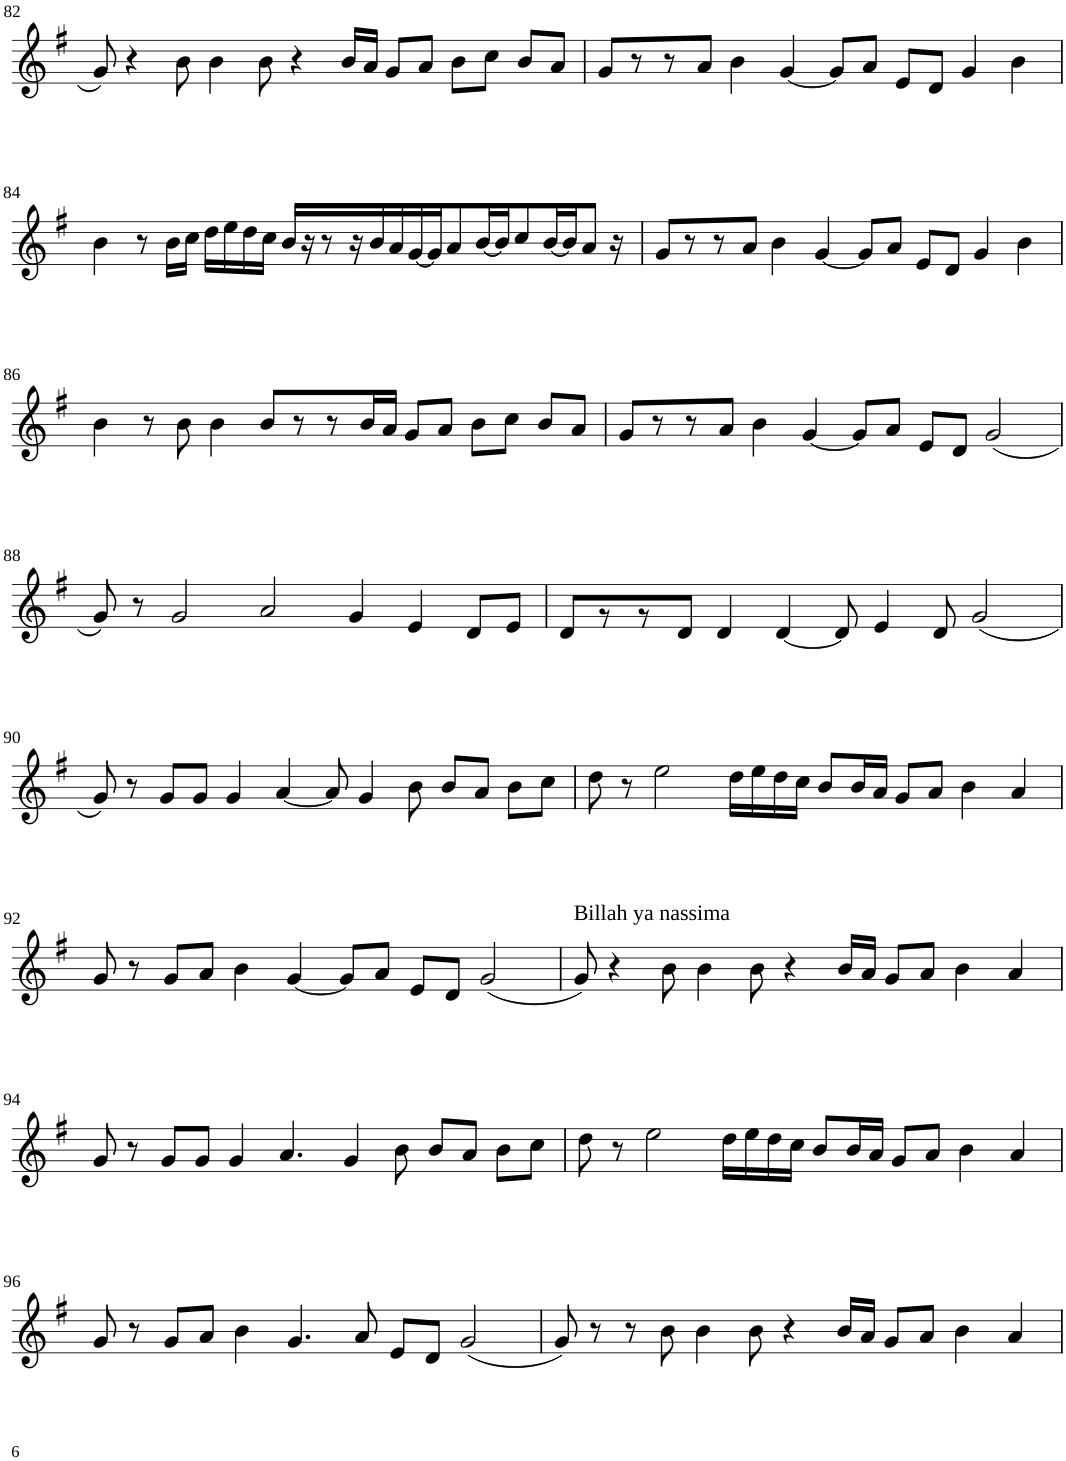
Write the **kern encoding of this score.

**kern
*part1
*staff1
*I"Violin
!!LO:PB:g=z
*clefG2
*k[f#]
*G:
*M8/4
=82
8g/
4r
8b\
4b\
8b\
4r
16b/LL
16a/JJ
8g/L
8a/J
8b\L
8cc\J
8b/L
8a/J
=83
8g/L
8r
8r
8a/J
4b\
[4g/
8g/L]
8a/J
8e/L
8d/J
4g/
4b\
!!LO:LB:g=z
=84
4b\
8r
16b\LL
16cc\JJ
16dd\LL
16ee\
16dd\
16cc\JJ
16b/LL
16r
8r
16r
16b/
16a/
[16g/
16g/J]
8a/
[16b/L
16b/J]
8cc/
[16b/L
16b/J]
8a/J
16r
=85
8g/L
8r
8r
8a/J
4b\
[4g/
8g/L]
8a/J
8e/L
8d/J
4g/
4b\
!!LO:LB:g=z
=86
4b\
8r
8b\
4b\
8b/L
8r
8r
16b/L
16a/JJ
8g/L
8a/J
8b\L
8cc\J
8b/L
8a/J
=87
8g/L
8r
8r
8a/J
4b\
[4g/
8g/L]
8a/J
8e/L
8d/J
(2g/
!!LO:LB:g=z
=88
8g/)
8r
2g/
2a/
4g/
4e/
8d/L
8e/J
=89
8d/L
8r
8r
8d/J
4d/
[4d/
8d/]
4e/
8d/
(2g/
!!LO:LB:g=z
=90
8g/)
8r
8g/L
8g/J
4g/
[4a/
8a/]
4g/
8b\
8b/L
8a/J
8b\L
8cc\J
=91
8dd\
8r
2ee\
16dd\LL
16ee\
16dd\
16cc\JJ
8b/L
16b/L
16a/JJ
8g/L
8a/J
4b\
4a/
!!LO:LB:g=z
=92
8g/
8r
8g/L
8a/J
4b\
[4g/
8g/L]
8a/J
8e/L
8d/J
(2g/
=93
!LO:TX:a:t=Billah ya nassima
8g/)
4r
8b\
4b\
8b\
4r
16b/LL
16a/JJ
8g/L
8a/J
4b\
4a/
!!LO:LB:g=z
=94
8g/
8r
8g/L
8g/J
4g/
4.a/
4g/
8b\
8b/L
8a/J
8b\L
8cc\J
=95
8dd\
8r
2ee\
16dd\LL
16ee\
16dd\
16cc\JJ
8b/L
16b/L
16a/JJ
8g/L
8a/J
4b\
4a/
!!LO:LB:g=z
=96
8g/
8r
8g/L
8a/J
4b\
4.g/
8a/
8e/L
8d/J
(2g/
=97
8g/)
8r
8r
8b\
4b\
8b\
4r
16b/LL
16a/JJ
8g/L
8a/J
4b\
4a/
=
*-
